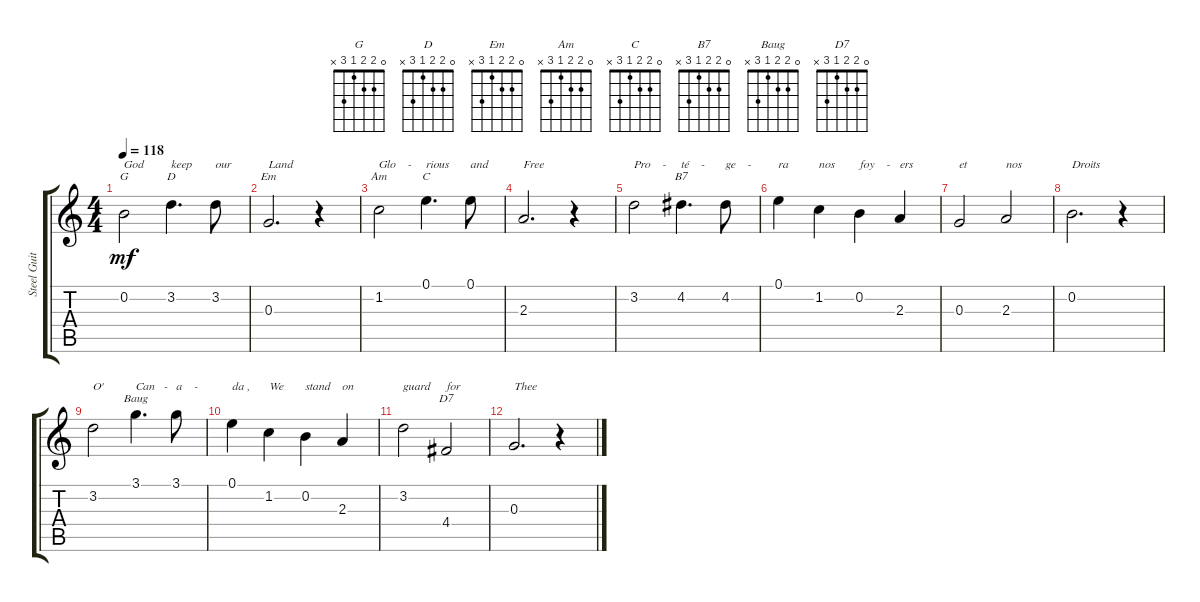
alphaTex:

\track ("Steel Guitar" "Steel Guit") {instrument acousticguitarsteel}
\staff {score tabs}
\tuning (E4 B3 G3 D3 A2 E2) {hide}
\chord ("G" 0 2 2 1 3 x)
\chord ("D" 0 2 2 1 3 x)
\chord ("Em" 0 2 2 1 3 x)
\chord ("Am" 0 2 2 1 3 x)
\chord ("C" 0 2 2 1 3 x)
\chord ("B7" 0 2 2 1 3 x)
\chord ("Baug" 0 2 2 1 3 x)
\chord ("D7" 0 2 2 1 3 x)
\ts (4 4)
\tempo 118
\clef g2
\ks c
0.2.2{ch "G" txt "God" dy mf} 3.2.4{d ch "D" txt "keep"} 3.2.8{txt "our"} |
0.3.2{d ch "Em" txt "Land"} r.4 |
1.2.2{ch "Am" txt "Glo    -"} 0.1.4{d ch "C" txt "rious"} 0.1.8{txt "and"} |
2.3.2{d txt "Free"} r.4 |
3.2.2{txt "Pro    -"} 4.2.4{d ch "B7" txt "té    -"} 4.2.8{txt "ge    -"} |
0.1.4{txt "ra"} 1.2.4{txt "nos"} 0.2.4{txt "foy    -"} 2.3.4{txt "ers"} |
0.3.2{txt "et"} 2.3.2{txt "nos"} |
0.2.2{d txt "Droits"} r.4 |
3.2.2{txt "O'"} 3.1.4{d ch "Baug" txt "Can   -"} 3.1.8{txt "a    -"} |
0.1.4{txt "da ,"} 1.2.4{txt "We"} 0.2.4{txt "stand"} 2.3.4{txt "on"} |
3.2.2{txt "guard"} 4.4.2{ch "D7" txt "for"} |
0.3.2{d txt "Thee"} r.4
